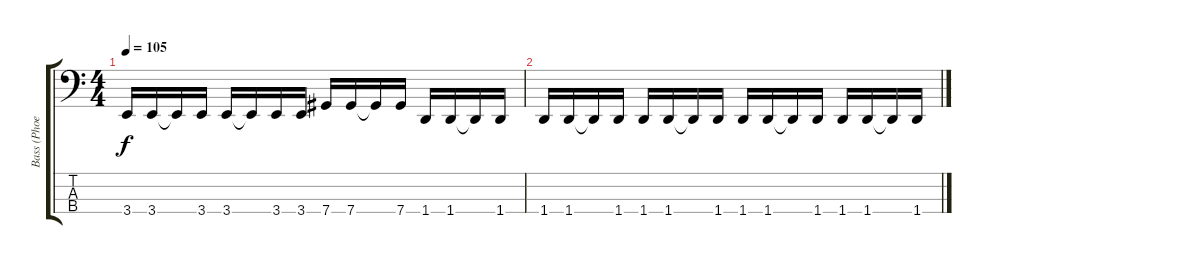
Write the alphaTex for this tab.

\track ("Bass (Phoenix)" "Bass (Phoe") {instrument electricbassfinger}
\staff {score tabs}
\tuning (Gb2 Db2 Ab1 Db1) {hide}
\ts (4 4)
\tempo 105
\clef f4
\ks c
3.4.16{dy f} 3.4.16 3.4{t}.16 3.4.16 3.4.16 3.4{t}.16 3.4.16 3.4.16 7.4.16 7.4.16 7.4{t}.16 7.4.16 1.4.16 1.4.16 1.4{t}.16 1.4.16 |
1.4.16 1.4.16 1.4{t}.16 1.4.16 1.4.16 1.4.16 1.4{t}.16 1.4.16 1.4.16 1.4.16 1.4{t}.16 1.4.16 1.4.16 1.4.16 1.4{t}.16 1.4.16
